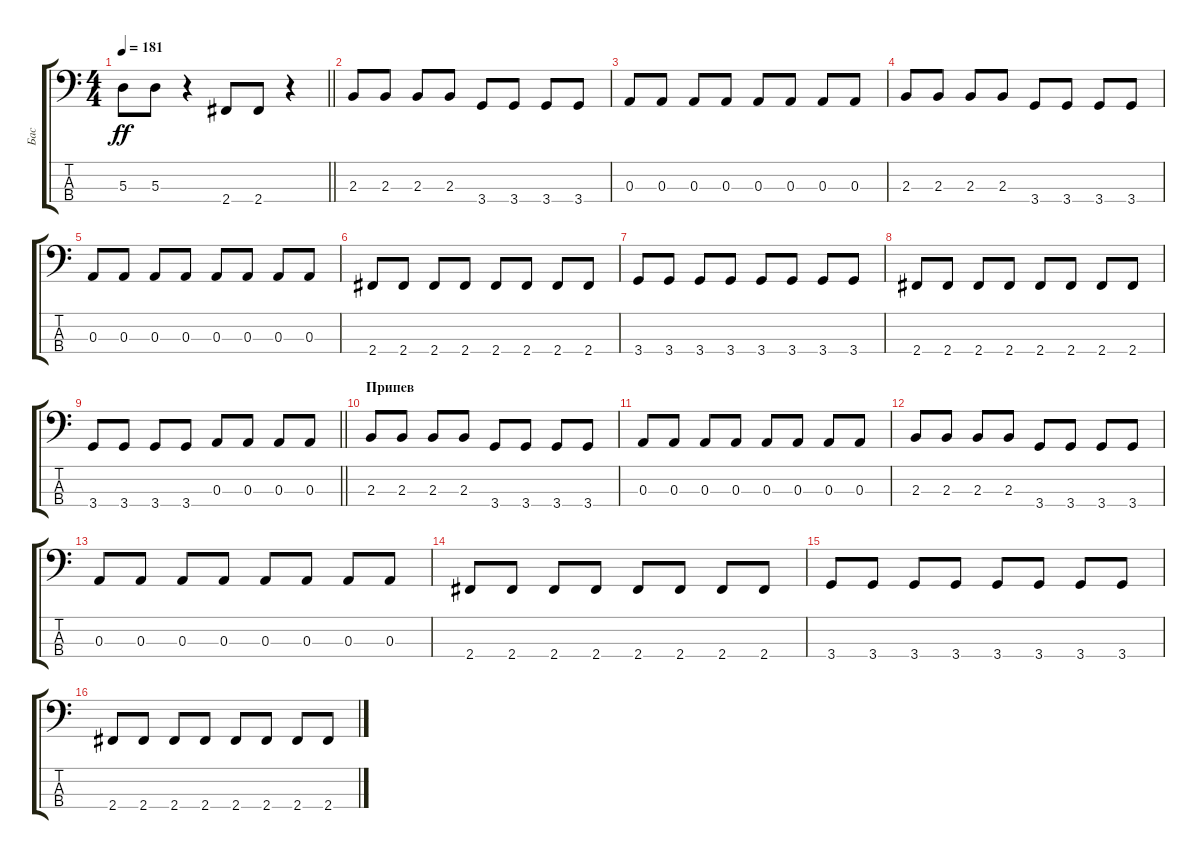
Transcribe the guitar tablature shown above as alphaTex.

\track ("Бас" "Бас") {instrument electricbassfinger}
\staff {score tabs}
\tuning (G2 D2 A1 E1) {hide}
\ts (4 4)
\tempo 181
\clef f4
\barLineRight lightlight
\ks c
5.3.8{dy ff} 5.3.8 r.4 2.4.8 2.4.8 r.4 |
2.3.8 2.3.8 2.3.8 2.3.8 3.4.8 3.4.8 3.4.8 3.4.8 |
0.3.8 0.3.8 0.3.8 0.3.8 0.3.8 0.3.8 0.3.8 0.3.8 |
2.3.8 2.3.8 2.3.8 2.3.8 3.4.8 3.4.8 3.4.8 3.4.8 |
0.3.8 0.3.8 0.3.8 0.3.8 0.3.8 0.3.8 0.3.8 0.3.8 |
2.4.8 2.4.8 2.4.8 2.4.8 2.4.8 2.4.8 2.4.8 2.4.8 |
3.4.8 3.4.8 3.4.8 3.4.8 3.4.8 3.4.8 3.4.8 3.4.8 |
2.4.8 2.4.8 2.4.8 2.4.8 2.4.8 2.4.8 2.4.8 2.4.8 |
\barLineRight lightlight
3.4.8 3.4.8 3.4.8 3.4.8 0.3.8 0.3.8 0.3.8 0.3.8 |
\section ("" "Припев")
2.3.8 2.3.8 2.3.8 2.3.8 3.4.8 3.4.8 3.4.8 3.4.8 |
0.3.8 0.3.8 0.3.8 0.3.8 0.3.8 0.3.8 0.3.8 0.3.8 |
2.3.8 2.3.8 2.3.8 2.3.8 3.4.8 3.4.8 3.4.8 3.4.8 |
0.3.8 0.3.8 0.3.8 0.3.8 0.3.8 0.3.8 0.3.8 0.3.8 |
2.4.8 2.4.8 2.4.8 2.4.8 2.4.8 2.4.8 2.4.8 2.4.8 |
3.4.8 3.4.8 3.4.8 3.4.8 3.4.8 3.4.8 3.4.8 3.4.8 |
2.4.8 2.4.8 2.4.8 2.4.8 2.4.8 2.4.8 2.4.8 2.4.8
